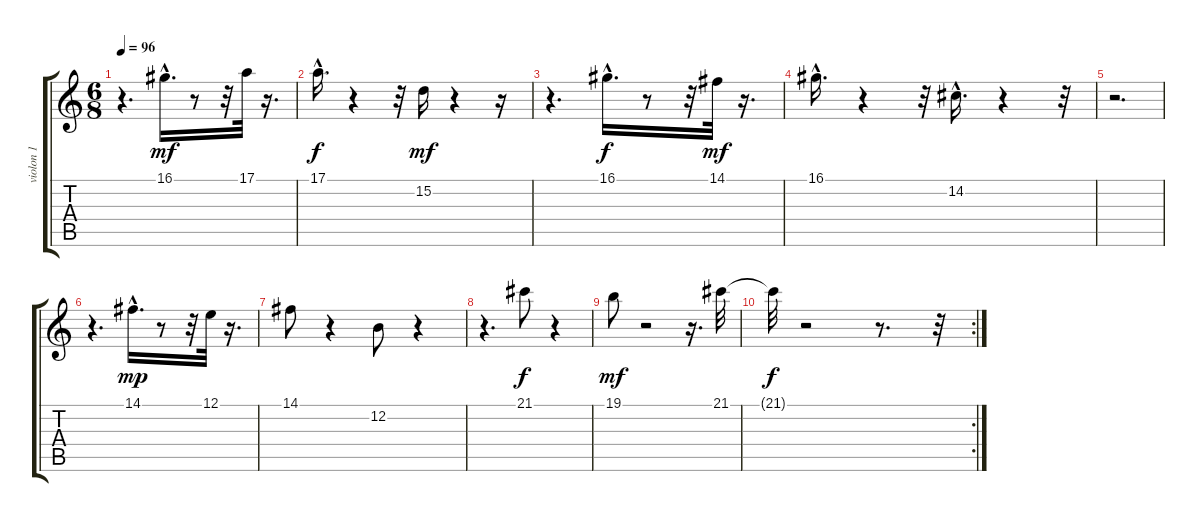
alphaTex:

\track ("violon 1" "violon 1") {instrument violin}
\staff {score tabs}
\tuning (E4 B3 G3 D3 A2 E2) {hide}
\ts (6 8)
\tempo 96
\clef g2
\ks c
r.4{d dy mf} 16.1{hac}.16{d} r.8 r.32 17.1.32 r.16{d} |
17.1{hac}.16{d dy f} r.4 r.32 15.2.16{dy mf} r.4 r.16 |
r.4{d} 16.1{hac}.16{d dy f} r.8 r.32 14.1.32{dy mf} r.16{d} |
16.1{hac}.16{d} r.4 r.32 14.2{hac}.16{d} r.4 r.32 |
r.2{d} |
r.4{d} 14.1{hac}.16{d dy mp} r.8 r.32 12.1.32 r.16{d} |
14.1.8 r.4 12.2.8 r.4 |
r.4{d} 21.1.8{dy f} r.4 |
19.1.8{dy mf} r.2 r.16{d} 21.1.32 |
\rc 2
21.1{t}.32{dy f} r.2 r.8{d} r.32
